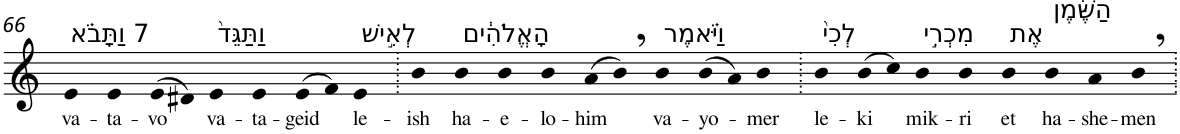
**kern	**text
*part1	*part1
*staff1	*staff1
*I"Piano	*
*I'Pno	*
!!LO:PB:g=z
*clefG2	*
*k[]	*
=66	=66
!LO:TX:a:t=7 וַתָּבֹ֗א	!
!	!LO:LY:b
4e	va-
!	!LO:LY:b
4e	-ta-
!	!LO:LY:b
(>8e	-vo
8d#X)	.
!LO:TX:a:t=וַתַּגֵּד֙	!
!	!LO:LY:b
4e	va-
!	!LO:LY:b
4e	-ta-
!	!LO:LY:b
(>8e	-geid
8f)	.
!LO:TX:a:t=לְאִ֣ישׁ	!
!	!LO:LY:b
4e	le-
=67.	=67.
!	!LO:LY:b
4b	-ish
!LO:TX:a:t=הָאֱלֹהִ֔ים	!
!	!LO:LY:b
4b	ha-
!	!LO:LY:b
4b	-e-
!	!LO:LY:b
4b	-lo-
!	!LO:LY:b
(>8a	-him
8b,)	.
!LO:TX:a:t=וַיֹּ֗אמֶר	!
!	!LO:LY:b
4b	va-
!	!LO:LY:b
(>8b	-yo-
8a)	.
!	!LO:LY:b
4b	-mer
=68.	=68.
!LO:TX:a:t=לְכִי֙	!
!	!LO:LY:b
4b	le-
!	!LO:LY:b
(>8b	-ki
8cc)	.
!LO:TX:a:t=מִכְרִ֣י	!
!	!LO:LY:b
4b	mik-
!	!LO:LY:b
4b	-ri
!LO:TX:a:t=אֶת	!
!	!LO:LY:b
4b	et
!LO:TX:a:t=הַשֶּׁ֔מֶן	!
!	!LO:LY:b
4b	ha-
!	!LO:LY:b
4a	-she-
!	!LO:LY:b
4b,	-men
=.	=.
*-	*-
